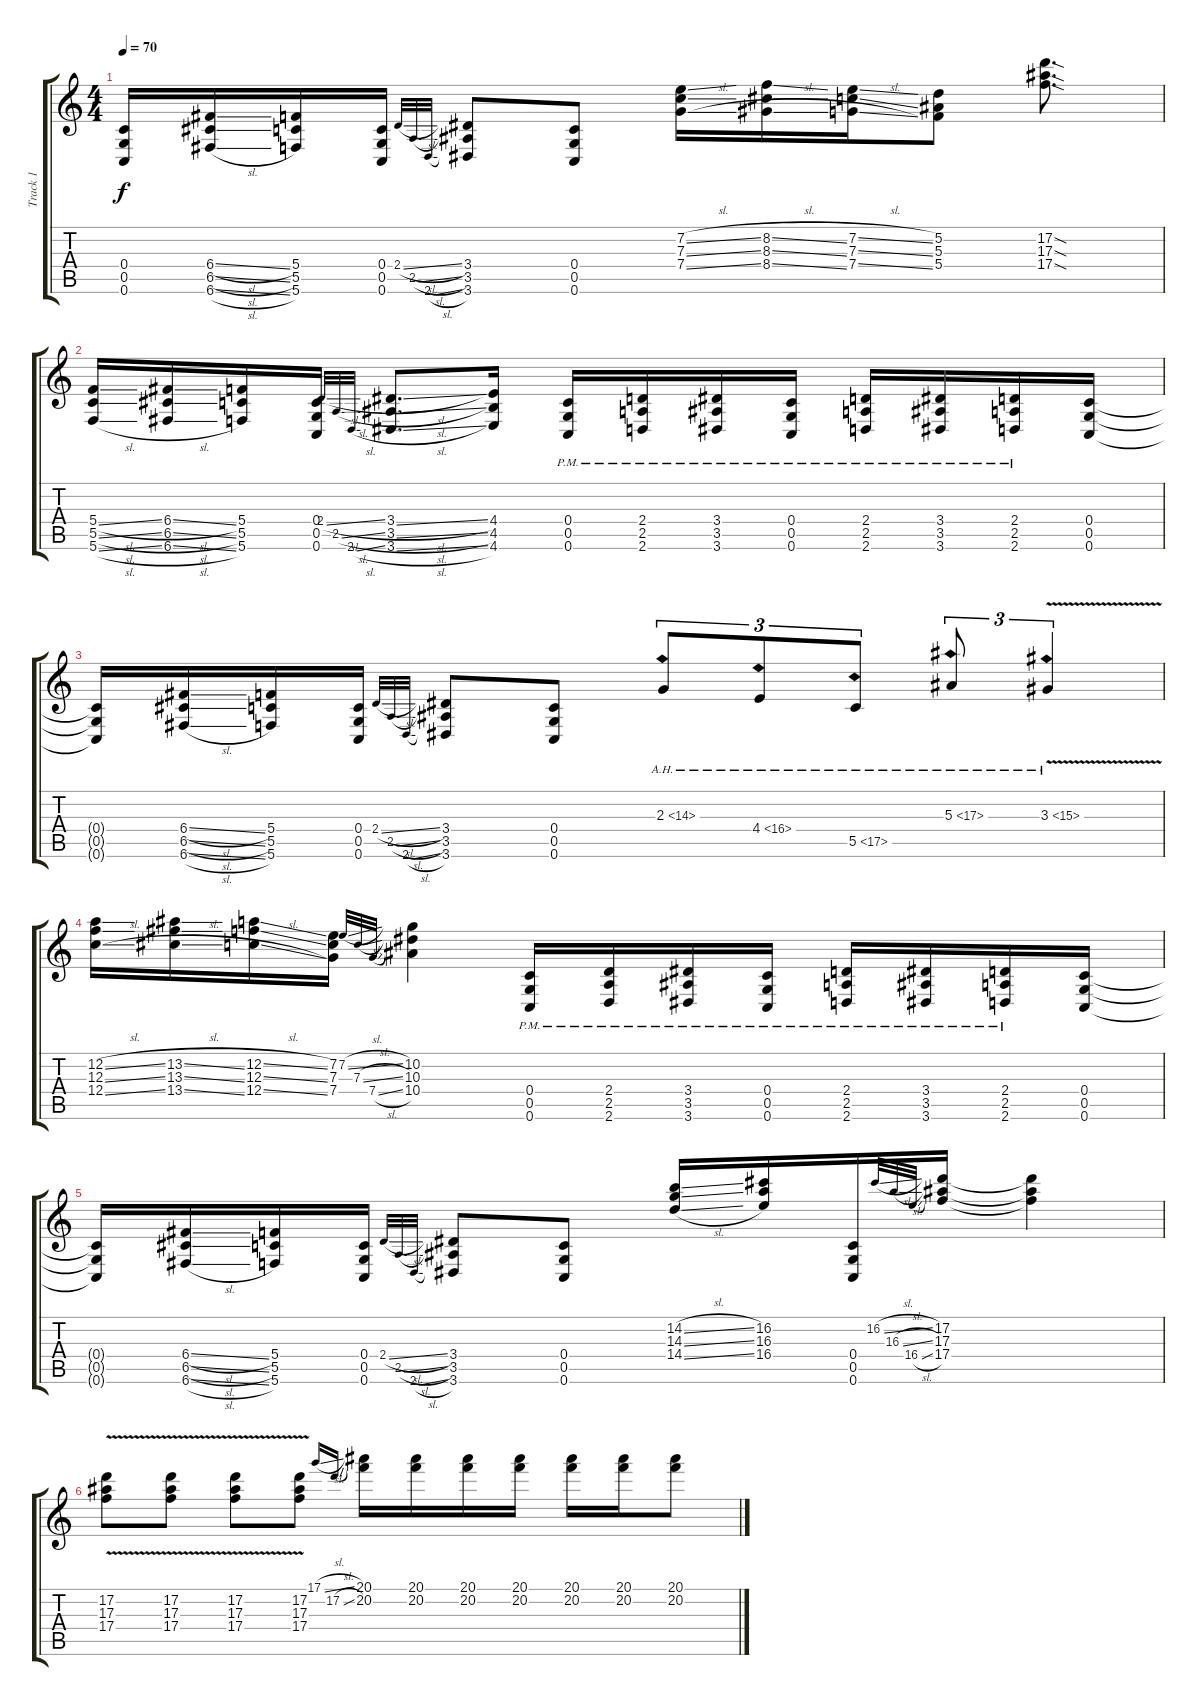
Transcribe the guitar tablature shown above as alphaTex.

\track ("Track 1" "Track 1") {instrument distortionguitar}
\staff {score tabs}
\tuning (D4 A3 F3 C3 G2 C2) {hide}
\ts (4 4)
\tempo 70
\clef g2
\ks c
(0.4{t} 0.5{t} 0.6{t}).16{dy f} (6.4{sl} 6.5{sl} 6.6{sl}).16 (5.4 5.5 5.6).16 (0.4 0.5 0.6).16 2.4{sl}.32{gr onbeat} 2.5{sl}.32{gr onbeat} 2.6{sl}.32{gr onbeat} (3.4 3.5 3.6).8 (0.4 0.5 0.6).8 (7.2{sl} 7.3{sl} 7.4{sl}).16 (8.2{sl} 8.3{sl} 8.4{sl}).16 (7.2{sl} 7.3{sl} 7.4{sl}).16 (5.2 5.3 5.4).8 (17.2{sod} 17.3{sod} 17.4{sod}).8{d} |
(5.4{sl} 5.5{sl} 5.6{sl}).16 (6.4{sl} 6.5{sl} 6.6{sl}).16 (5.4 5.5 5.6).16 (0.4 0.5 0.6).16 2.4{sl}.32{gr onbeat} 2.5{sl}.32{gr onbeat} 2.6{sl}.32{gr onbeat} (3.4{sl} 3.5{sl} 3.6{sl}).8{d} (4.4 4.5 4.6).16 (0.4{pm} 0.5{pm} 0.6{pm}).16 (2.4{pm} 2.5{pm} 2.6{pm}).16 (3.4{pm} 3.5{pm} 3.6{pm}).16 (0.4{pm} 0.5{pm} 0.6{pm}).16 (2.4{pm} 2.5{pm} 2.6{pm}).16 (3.4{pm} 3.5{pm} 3.6{pm}).16 (2.4{pm} 2.5{pm} 2.6{pm}).16 (0.4 0.5 0.6).16 |
(0.4{t} 0.5{t} 0.6{t}).16 (6.4{sl} 6.5{sl} 6.6{sl}).16 (5.4 5.5 5.6).16 (0.4 0.5 0.6).16 2.4{sl}.32{gr onbeat} 2.5{sl}.32{gr onbeat} 2.6{sl}.32{gr onbeat} (3.4 3.5 3.6).8 (0.4 0.5 0.6).8 2.3{ah 12}.8{tu (3 2)} 4.4{ah 12}.8{tu (3 2)} 5.5{ah 12}.8{tu (3 2)} 5.3{ah 12}.8{tu (3 2)} 3.3{ah 12 v}.4{tu (3 2)} |
(12.2{sl} 12.3{sl} 12.4{sl}).16 (13.2{sl} 13.3{sl} 13.4{sl}).16 (12.2{sl} 12.3{sl} 12.4{sl}).16 (7.2 7.3 7.4).16 7.2{sl}.32{gr onbeat} 7.3{sl}.32{gr onbeat} 7.4{sl}.32{gr onbeat} (10.2 10.3 10.4).4 (0.4{pm} 0.5{pm} 0.6{pm}).16 (2.4{pm} 2.5{pm} 2.6{pm}).16 (3.4{pm} 3.5{pm} 3.6{pm}).16 (0.4{pm} 0.5{pm} 0.6{pm}).16 (2.4{pm} 2.5{pm} 2.6{pm}).16 (3.4{pm} 3.5{pm} 3.6{pm}).16 (2.4{pm} 2.5{pm} 2.6{pm}).16 (0.4 0.5 0.6).16 |
(0.4{t} 0.5{t} 0.6{t}).16 (6.4{sl} 6.5{sl} 6.6{sl}).16 (5.4 5.5 5.6).16 (0.4 0.5 0.6).16 2.4{sl}.32{gr onbeat} 2.5{sl}.32{gr onbeat} 2.6{sl}.32{gr onbeat} (3.4 3.5 3.6).8 (0.4 0.5 0.6).8 (14.2{sl} 14.3{sl} 14.4{sl}).16 (16.2 16.3 16.4).16 (0.4 0.5 0.6).16 16.2{sl}.32{gr onbeat} 16.3{sl}.32{gr onbeat} 16.4{sl}.32{gr onbeat} (17.2 17.3 17.4).16 (17.2{t} 17.3{t} 17.4{t}).4 |
(17.2{v} 17.3{v} 17.4{v}).8 (17.2{v} 17.3{v} 17.4{v}).8 (17.2{v} 17.3{v} 17.4{v}).8 (17.2{v} 17.3{v} 17.4{v}).8 17.1{sl}.16{gr onbeat} 17.2{sl}.16{gr onbeat} (20.1 20.2).16 (20.1 20.2).16 (20.1 20.2).16 (20.1 20.2).16 (20.1 20.2).16 (20.1 20.2).16 (20.1 20.2).8
